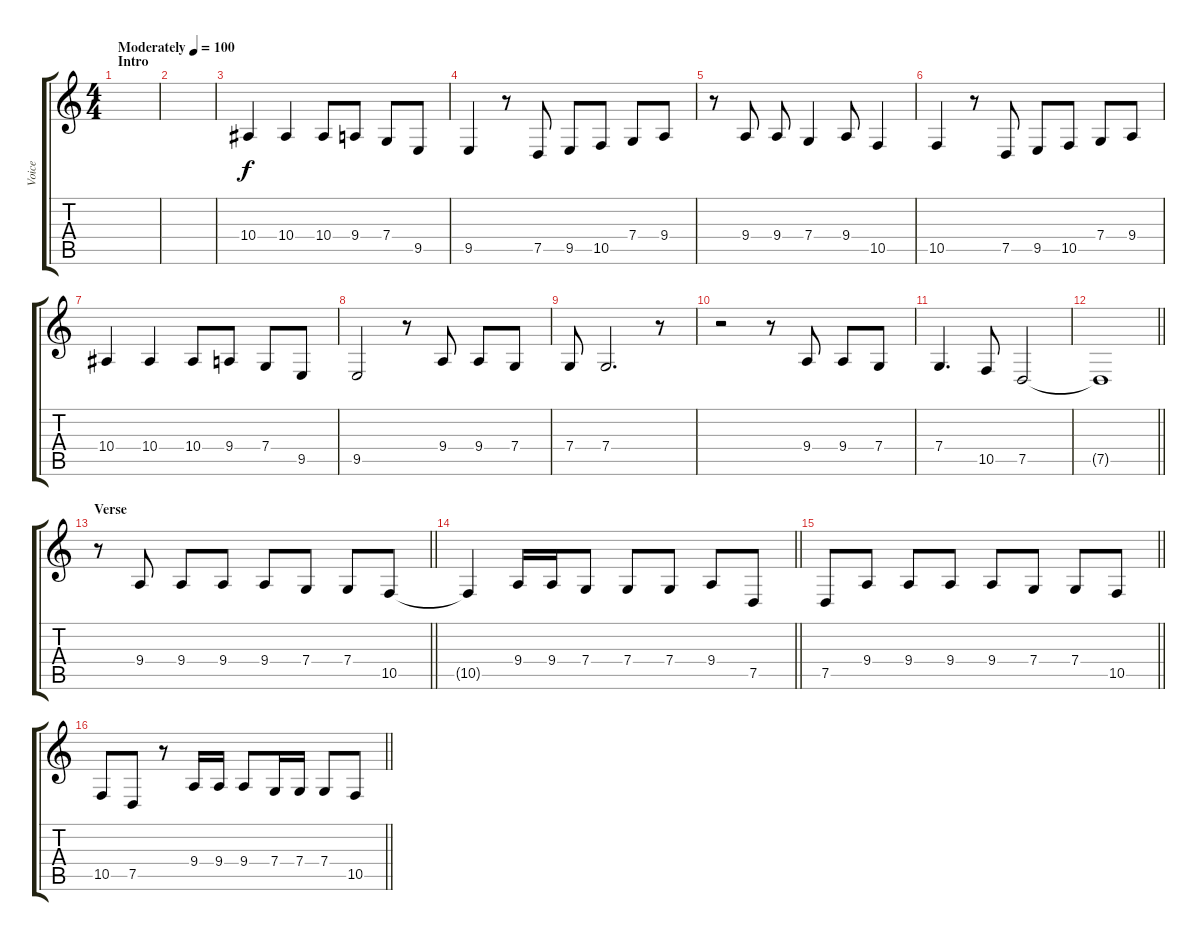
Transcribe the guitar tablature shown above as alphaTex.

\track ("Voice" "Voice") {instrument lead2sawtooth}
\staff {score tabs}
\tuning (D4 A3 F3 C3 G2 D2) {hide}
\ts (4 4)
\section ("" "Intro")
\tempo (100 "Moderately")
\clef g2
\ks c
|
|
10.4.4 10.4.4 10.4.8 9.4.8 7.4.8 9.5.8 |
9.5.4 r.8 7.5.8 9.5.8 10.5.8 7.4.8 9.4.8 |
r.8 9.4.8 9.4.8 7.4.4 9.4.8 10.5.4 |
10.5.4 r.8 7.5.8 9.5.8 10.5.8 7.4.8 9.4.8 |
10.4.4 10.4.4 10.4.8 9.4.8 7.4.8 9.5.8 |
9.5.2 r.8 9.4.8 9.4.8 7.4.8 |
7.4.8 7.4.2{d} r.8 |
r.2 r.8 9.4.8 9.4.8 7.4.8 |
7.4.4{d} 10.5.8 7.5.2 |
\barLineRight lightlight
7.5{t}.1 |
\section ("" "Verse")
\barLineRight lightlight
r.8 9.4.8 9.4.8 9.4.8 9.4.8 7.4.8 7.4.8 10.5.8 |
\barLineRight lightlight
10.5{t}.4 9.4.16 9.4.16 7.4.8 7.4.8 7.4.8 9.4.8 7.5.8 |
\barLineRight lightlight
7.5.8 9.4.8 9.4.8 9.4.8 9.4.8 7.4.8 7.4.8 10.5.8 |
\barLineRight lightlight
10.5.8 7.5.8 r.8 9.4.16 9.4.16 9.4.8 7.4.16 7.4.16 7.4.8 10.5.8
